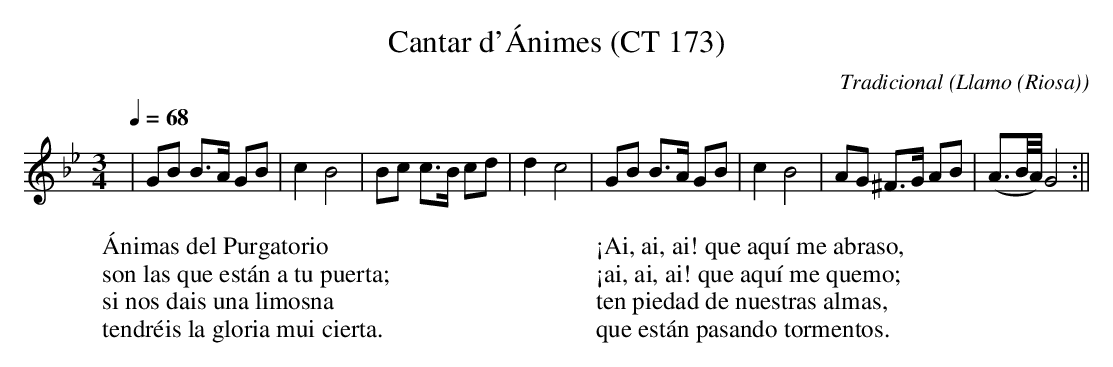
X:1
T:Cantar d'Ánimes (CT 173)
C:Tradicional
O:Llamo (Riosa)
M:3/4
L:1/8
Q:1/4=68
W:Ánimas del Purgatorio
W:son las que están a tu puerta;
W:si nos dais una limosna
W:tendréis la gloria mui cierta.
W:
W:¡Ai, ai, ai! que aquí me abraso,
W:¡ai, ai, ai! que aquí me quemo;
W:ten piedad de nuestras almas,
W:que están pasando tormentos.
K:Gm
|GB B>A GB|c2 B4|Bc c>B cd|d2 c4|GB B>A GB|c2 B4|AG ^F>G AB|(A3/2B/4A/4) G4 :||
